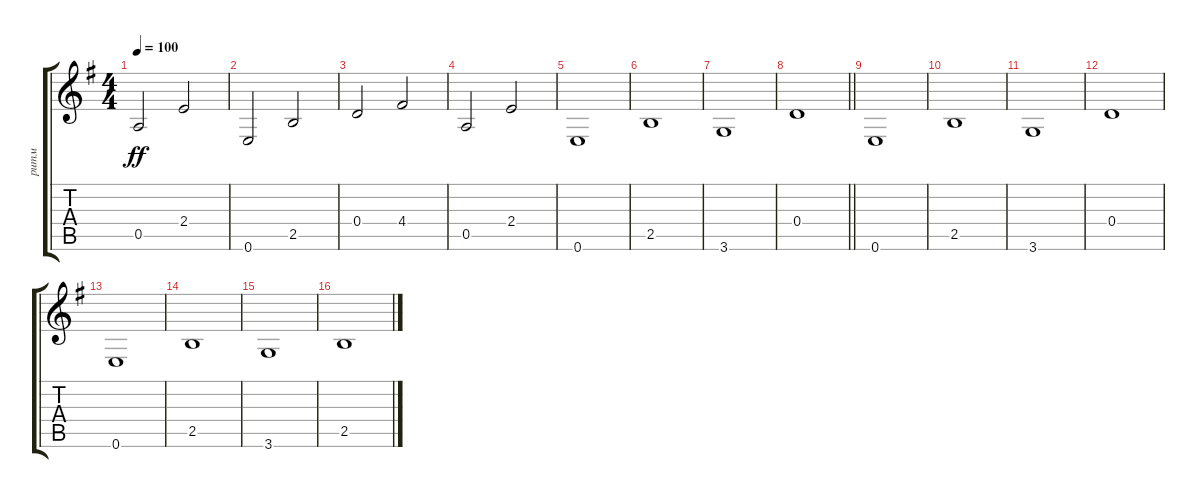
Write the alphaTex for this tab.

\track ("ритм" "ритм") {instrument acousticguitarsteel}
\staff {score tabs}
\tuning (E4 B3 G3 D3 A2 E2) {hide}
\ts (4 4)
\section ("" "")
\tempo 100
\clef g2
\ks eminor
0.5.2{dy ff} 2.4.2 |
0.6.2 2.5.2 |
0.4.2 4.4.2 |
0.5.2 2.4.2 |
0.6.1 |
2.5.1 |
3.6.1 |
\barLineRight lightlight
0.4.1 |
\section ("" "")
0.6.1 |
2.5.1 |
3.6.1 |
0.4.1 |
0.6.1 |
2.5.1 |
3.6.1 |
2.5.1
